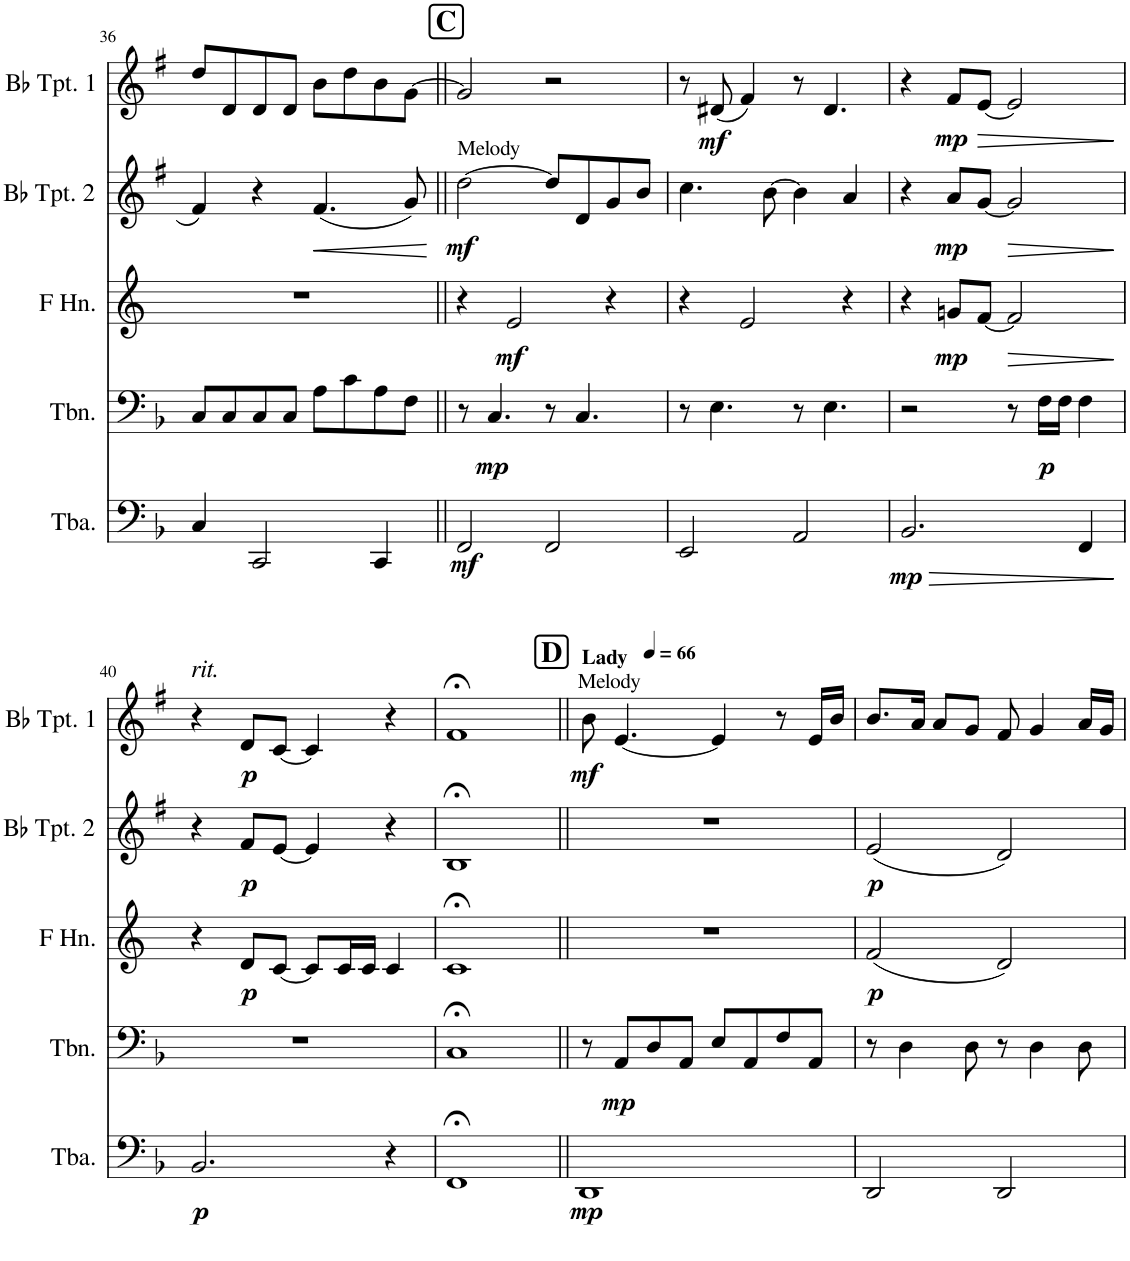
**kern	**dynam	**kern	**dynam	**kern	**dynam	**kern	**dynam	**kern	**dynam
*part5	*part5	*part4	*part4	*part3	*part3	*part2	*part2	*part1	*part1
*staff5	*staff5	*staff4	*staff4	*staff3	*staff3	*staff2	*staff2	*staff1	*staff1
*I"Tuba	*	*I"Trombone	*	*I"Horn in F	*	*I"Bb Trumpet 2	*	*I"Bb Trumpet 1	*
*I'Tba.	*	*I'Tbn.	*	*	*	*I'Bb Tpt. 2	*	*I'Bb Tpt. 1	*
!!LO:PB:g=z
*clefF4	*	*clefF4	*	*clefG2	*	*clefG2	*	*clefG2	*
*	*	*	*	*Trd4c7	*	*Trd1c2	*	*Trd1c2	*
*k[b-]	*	*k[b-]	*	*k[]	*	*k[f#]	*	*k[f#]	*
*M4/4	*	*M4/4	*	*M4/4	*	*M4/4	*	*M4/4	*
=36	=36	=36	=36	=36	=36	=36	=36	=36	=36
4C/	.	8C/L	.	1r	.	4f#/	.	8dd/L	.
.	.	8C/	.	.	.	.	.	8d/	.
2CC/	.	8C/	.	.	.	4r	.	8d/	.
.	.	8C/J	.	.	.	.	.	8d/J	.
.	.	8A\L	.	.	.	(4.f#/	.	8b\L	.
.	.	8c\	.	.	.	.	.	8dd\	.
4CC/	.	8A\	.	.	.	.	.	8b\	.
.	.	8F\J	.	.	.	8g/)	.	[8g\J	.
!!LO:REH:place=s1:a:B:cj:fs=14:t=C
=37||	=37||	=37||	=37||	=37||	=37||	=37||	=37||	=37||	=37||
!	!	!	!	!	!	!LO:TX:a:t=Melody	!	!	!
!	!LO:DY:b	!	!	!	!	!	!LO:DY:b	!	!
2FF/	mf	8r	.	4r	.	[2dd\	mf	2g/]	.
!	!	!	!LO:DY:b	!	!	!	!	!	!
.	.	4.C/	mp	.	.	.	.	.	.
!	!	!	!	!	!LO:DY:b	!	!	!	!
.	.	.	.	2e/	mf	.	.	.	.
2FF/	.	8r	.	.	.	8dd/L]	.	2r	.
.	.	4.C/	.	.	.	8d/	.	.	.
.	.	.	.	4r	.	8g/	.	.	.
.	.	.	.	.	.	8b/J	.	.	.
=38	=38	=38	=38	=38	=38	=38	=38	=38	=38
2EE/	.	8r	.	4r	.	4.cc\	.	8r	.
!	!	!	!	!	!	!	!	!	!LO:DY:b
.	.	4.E\	.	.	.	.	.	(8d#X/	mf
.	.	.	.	2e/	.	.	.	4f#/)	.
.	.	.	.	.	.	[8b\	.	.	.
2AA/	.	8r	.	.	.	4b\]	.	8r	.
.	.	4.E\	.	.	.	.	.	4.d#/	.
.	.	.	.	4r	.	4a/	.	.	.
=39	=39	=39	=39	=39	=39	=39	=39	=39	=39
!	!LO:DY:b	!	!	!	!	!	!	!	!
2.BB-/	mp	2r	.	4r	.	4r	.	4r	.
!	!	!	!	!	!LO:DY:b	!	!LO:DY:b	!	!LO:DY:b
.	.	.	.	8gn/L	mp	8a/L	mp	8f#/L	mp
!	!	!	!	!	!	!	!	!	!LO:HP:b
.	.	.	.	[8f/J	.	[8g/J	.	[8e/J	>
.	.	8r	.	2f/]	.	2g/]	.	2e/]	.
!	!	!	!LO:DY:b	!	!	!	!	!	!
.	.	16F\LL	p	.	.	.	.	.	.
.	.	16F\JJ	.	.	.	.	.	.	.
4FF/	.	4F\	.	.	.	.	.	.	.
.	.	.	.	.	.	.	.	.	]
!!LO:LB:g=z
=40	=40	=40	=40	=40	=40	=40	=40	=40	=40
!	!	!	!	!	!	!	!	!LO:TX:a:i:t=rit.	!
!	!LO:DY:b	!	!	!	!	!	!	!	!
2.BB-/	p	1r	.	4r	.	4r	.	4r	.
!	!	!	!	!	!LO:DY:b	!	!LO:DY:b	!	!LO:DY:b
.	.	.	.	8d/L	p	8f#/L	p	8d/L	p
.	.	.	.	[8c/J	.	[8e/J	.	[8c/J	.
.	.	.	.	8c/L]	.	4e/]	.	4c/]	.
.	.	.	.	16c/L	.	.	.	.	.
.	.	.	.	16c/JJ	.	.	.	.	.
4r	.	.	.	4c/	.	4r	.	4r	.
=41	=41	=41	=41	=41	=41	=41	=41	=41	=41
1FF;<	.	1C;<	.	1c;<	.	1B;<	.	1f#;<	.
=42||	=42||	=42||	=42||	=42||	=42||	=42||	=42||	=42||	=42||
!!LO:REH:place=s1:a:B:cj:fs=14:t=D
*	*	*	*	*	*	*	*	*MM66	*
!	!	!	!	!	!	!	!	!LO:TX:a:t=Melody	!
!	!	!	!	!	!	!	!	!LO:TX:a:B:t=Lady	!
!	!LO:DY:b	!	!	!	!	!	!	!	!LO:DY:b
1DD	mp	8r	.	1r	.	1r	.	8b\	mf
!	!	!	!LO:DY:b	!	!	!	!	!	!
.	.	8AA/L	mp	.	.	.	.	[4.e/	.
.	.	8D/	.	.	.	.	.	.	.
.	.	8AA/J	.	.	.	.	.	.	.
.	.	8E/L	.	.	.	.	.	4e/]	.
.	.	8AA/	.	.	.	.	.	.	.
.	.	8F/	.	.	.	.	.	8r	.
.	.	8AA/J	.	.	.	.	.	16e/LL	.
.	.	.	.	.	.	.	.	16b/JJ	.
=43	=43	=43	=43	=43	=43	=43	=43	=43	=43
!	!	!	!	!	!LO:DY:b	!	!LO:DY:b	!	!
2DD/	.	8r	.	(2f/	p	(2e/	p	8.b/L	.
.	.	4D\	.	.	.	.	.	.	.
.	.	.	.	.	.	.	.	16a/Jk	.
.	.	.	.	.	.	.	.	8a/L	.
.	.	8D\	.	.	.	.	.	8g/J	.
2DD/	.	8r	.	2d/)	.	2d/)	.	8f#/	.
.	.	4D\	.	.	.	.	.	4g/	.
.	.	8D\	.	.	.	.	.	16a/LL	.
.	.	.	.	.	.	.	.	16g/JJ	.
=	=	=	=	=	=	=	=	=	=
*-	*-	*-	*-	*-	*-	*-	*-	*-	*-
